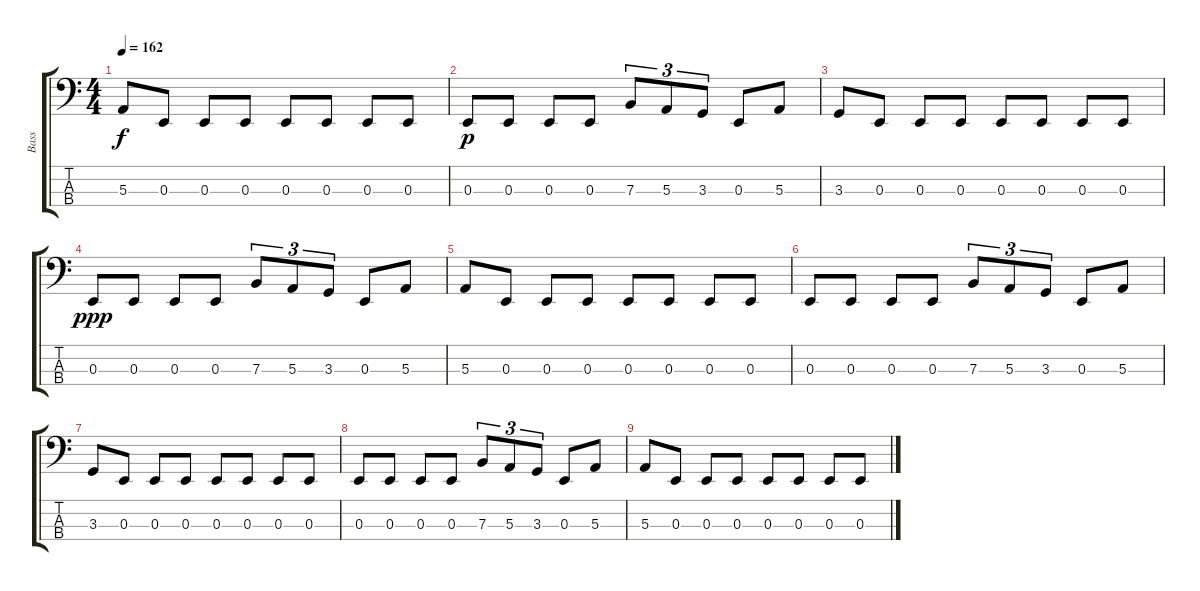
\track ("Bass" "Bass") {instrument electricbasspick}
\staff {score tabs}
\tuning (D2 A1 E1 B0) {hide}
\ts (4 4)
\tempo 162
\clef f4
\ks c
5.3.8{dy f} 0.3.8 0.3.8 0.3.8 0.3.8 0.3.8 0.3.8 0.3.8 |
0.3.8{dy p} 0.3.8 0.3.8 0.3.8 7.3.8{tu (3 2)} 5.3.8{tu (3 2)} 3.3.8{tu (3 2)} 0.3.8 5.3.8 |
3.3.8 0.3.8 0.3.8 0.3.8 0.3.8 0.3.8 0.3.8 0.3.8 |
0.3.8{dy ppp} 0.3.8 0.3.8 0.3.8 7.3.8{tu (3 2)} 5.3.8{tu (3 2)} 3.3.8{tu (3 2)} 0.3.8 5.3.8 |
5.3.8 0.3.8 0.3.8 0.3.8 0.3.8 0.3.8 0.3.8 0.3.8 |
0.3.8 0.3.8 0.3.8 0.3.8 7.3.8{tu (3 2)} 5.3.8{tu (3 2)} 3.3.8{tu (3 2)} 0.3.8 5.3.8 |
3.3.8 0.3.8 0.3.8 0.3.8 0.3.8 0.3.8 0.3.8 0.3.8 |
0.3.8 0.3.8 0.3.8 0.3.8 7.3.8{tu (3 2)} 5.3.8{tu (3 2)} 3.3.8{tu (3 2)} 0.3.8 5.3.8 |
5.3.8 0.3.8 0.3.8 0.3.8 0.3.8 0.3.8 0.3.8 0.3.8
